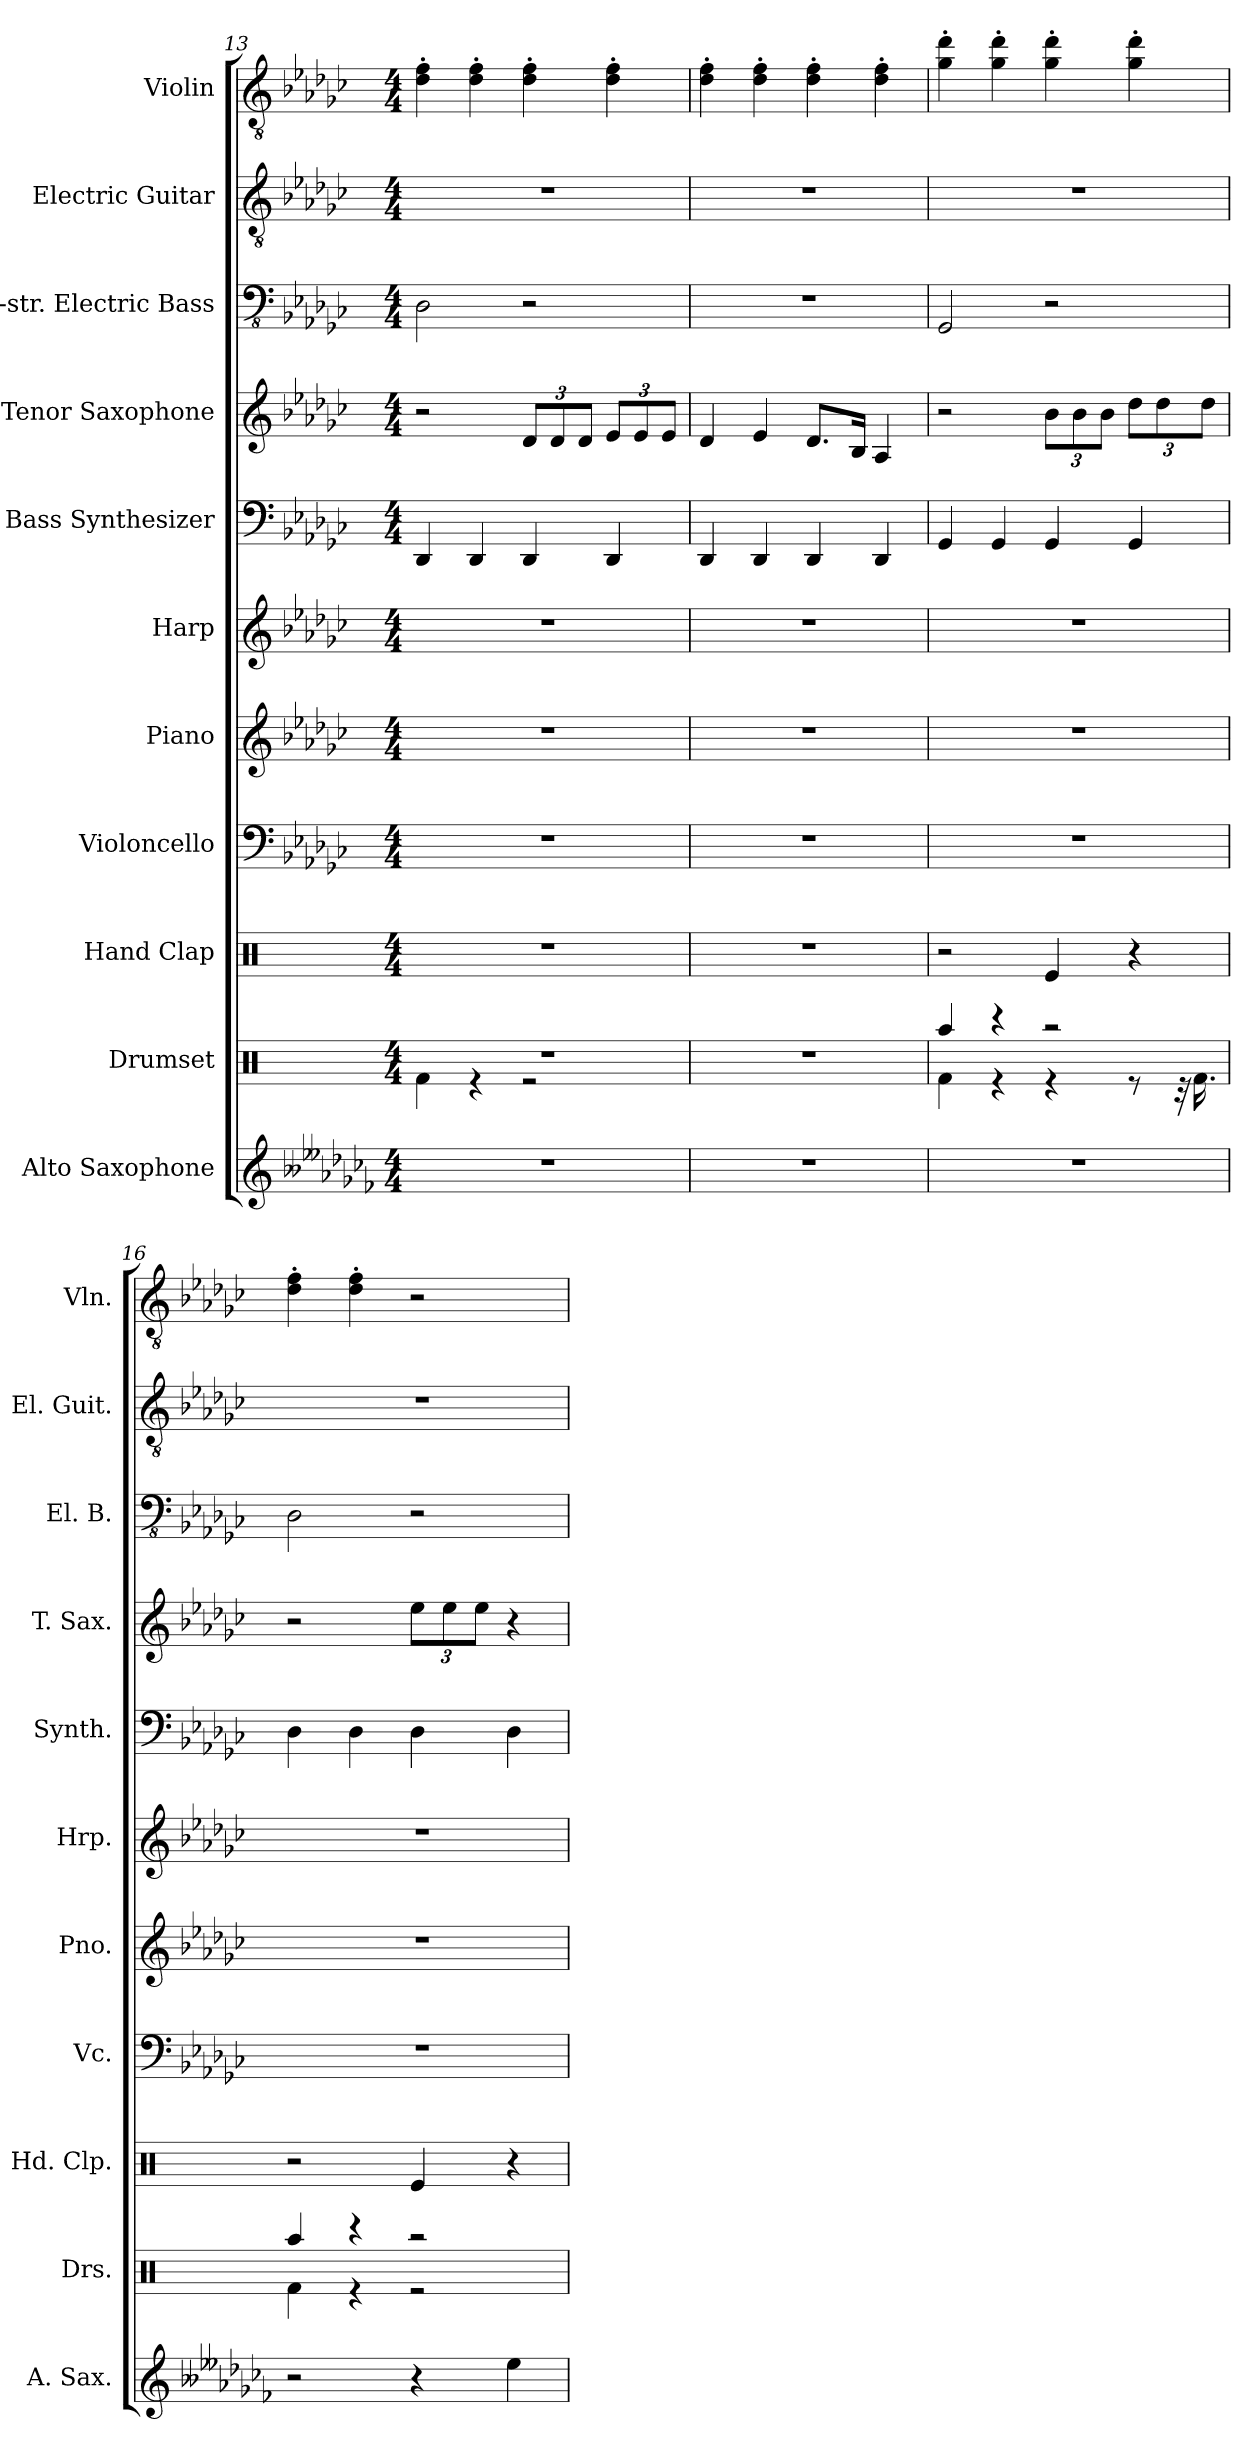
**kern	**kern	**kern	**kern	**kern	**kern	**kern	**kern	**kern	**kern	**kern
*part11	*part10	*part9	*part8	*part7	*part6	*part5	*part4	*part3	*part2	*part1
*staff11	*staff10	*staff9	*staff8	*staff7	*staff6	*staff5	*staff4	*staff3	*staff2	*staff1
*I"Alto Saxophone	*I"Drumset	*I"Hand Clap	*I"Violoncello	*I"Piano	*I"Harp	*I"Bass Synthesizer	*I"Tenor Saxophone	*I"5-str. Electric Bass	*I"Electric Guitar	*I"Violin
*I'A. Sax.	*I'Drs.	*I'Hd. Clp.	*I'Vc.	*I'Pno.	*I'Hrp.	*I'Synth.	*I'T. Sax.	*I'El. B.	*I'El. Guit.	*I'Vln.
*clefG2	*clefX	*clefX	*clefF4	*clefG2	*clefG2	*clefF4	*clefG2	*clefFv4	*clefGv2	*clefGv2
*ITrd5c9	*	*	*	*	*	*	*ITrd8c14	*	*	*
*k[b--e--a-d-g-c-f-]	*k[]	*k[]	*k[b-e-a-d-g-c-]	*k[b-e-a-d-g-c-]	*k[b-e-a-d-g-c-]	*k[b-e-a-d-g-c-]	*k[b-e-a-d-g-c-]	*k[b-e-a-d-g-c-]	*k[b-e-a-d-g-c-]	*k[b-e-a-d-g-c-]
*M4/4	*M4/4	*M4/4	*M4/4	*M4/4	*M4/4	*M4/4	*M4/4	*M4/4	*M4/4	*M4/4
=13	=13	=13	=13	=13	=13	=13	=13	=13	=13	=13
*	*^	*	*	*	*	*	*	*	*	*
1r	1r	4Rf\	1r	1r	1r	1r	4DD-/	2r	2DD-\	1r	4d-\' 4f\'
.	.	4r	.	.	.	.	4DD-/	.	.	.	4d-\' 4f\'
*	*	*	*	*	*	*	*	*Xbrackettup	*	*	*
.	.	2r	.	.	.	.	4DD-/	12D-/L	2r	.	4d-\' 4f\'
.	.	.	.	.	.	.	.	12D-/	.	.	.
.	.	.	.	.	.	.	.	12D-/J	.	.	.
.	.	.	.	.	.	.	4DD-/	12E-/L	.	.	4d-\' 4f\'
.	.	.	.	.	.	.	.	12E-/	.	.	.
.	.	.	.	.	.	.	.	12E-/J	.	.	.
*	*v	*v	*	*	*	*	*	*	*	*	*
=14	=14	=14	=14	=14	=14	=14	=14	=14	=14	=14
1r	1r	1r	1r	1r	1r	4DD-/	4D-/	1r	1r	4d-\' 4f\'
.	.	.	.	.	.	4DD-/	4E-/	.	.	4d-\' 4f\'
.	.	.	.	.	.	4DD-/	8.D-/L	.	.	4d-\' 4f\'
.	.	.	.	.	.	.	16BB-/Jk	.	.	.
.	.	.	.	.	.	4DD-/	4AA-/	.	.	4d-\' 4f\'
!!LO:PB:g=z
=15	=15	=15	=15	=15	=15	=15	=15	=15	=15	=15
*	*^	*	*	*	*	*	*	*	*	*
1r	4Raa/	4Rf\	2r	1r	1r	1r	4GG-/	2r	2GGG-/	1r	4g-\' 4dd-\'
.	4r	4r	.	.	.	.	4GG-/	.	.	.	4g-\' 4dd-\'
.	2r	4r	4Re/	.	.	.	4GG-/	12B-\L	2r	.	4g-\' 4dd-\'
.	.	.	.	.	.	.	.	12B-\	.	.	.
.	.	.	.	.	.	.	.	12B-\J	.	.	.
.	.	8r	4r	.	.	.	4GG-/	12d-\L	.	.	4g-\' 4dd-\'
.	.	.	.	.	.	.	.	12d-\	.	.	.
.	.	32r	.	.	.	.	.	.	.	.	.
.	.	16.Rf\	.	.	.	.	.	.	.	.	.
.	.	.	.	.	.	.	.	12d-\J	.	.	.
=16	=16	=16	=16	=16	=16	=16	=16	=16	=16	=16	=16
2r	4Raa/	4Rf\	2r	1r	1r	1r	4D-\	2r	2DD-\	1r	4d-\' 4f\'
.	4r	4r	.	.	.	.	4D-\	.	.	.	4d-\' 4f\'
4r	2r	2r	4Re/	.	.	.	4D-\	12e-\L	2r	.	2r
.	.	.	.	.	.	.	.	12e-\	.	.	.
.	.	.	.	.	.	.	.	12e-\J	.	.	.
4g-\	.	.	4r	.	.	.	4D-\	4r	.	.	.
*	*v	*v	*	*	*	*	*	*	*	*	*
=	=	=	=	=	=	=	=	=	=	=
*-	*-	*-	*-	*-	*-	*-	*-	*-	*-	*-
